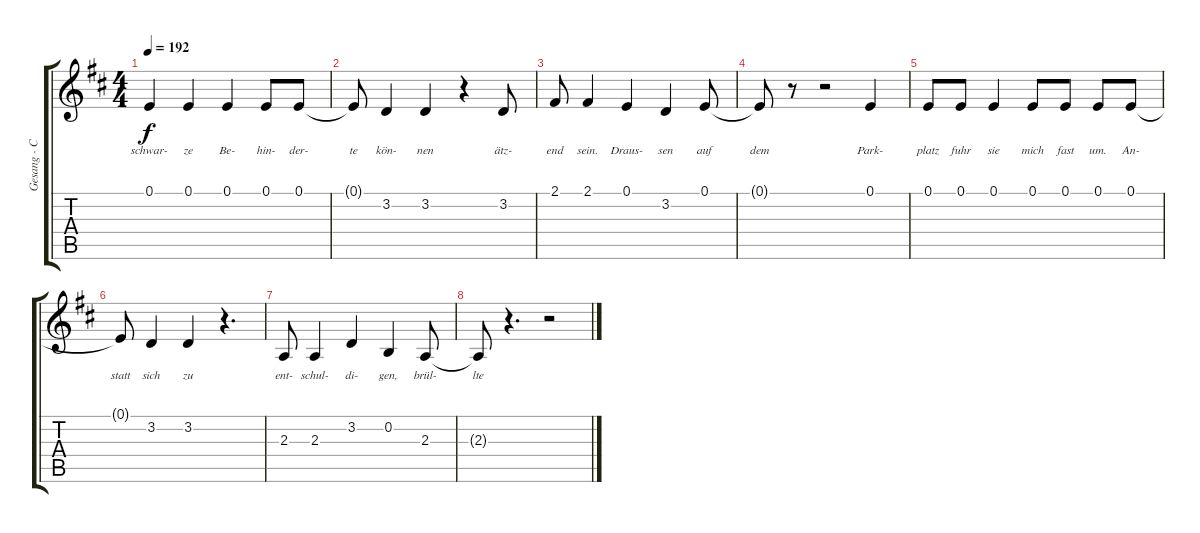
\track ("Gesang - Campino" "Gesang - C") {instrument oboe}
\staff {score tabs}
\tuning (E4 B3 G3 D3 A2 E2) {hide}
\ts (4 4)
\tempo 192
\clef g2
\ks d
0.1.4{lyrics (0 "schwar-") lyrics (1 "") lyrics (2 "") lyrics (3 "") lyrics (4 "") dy f} 0.1.4{lyrics (0 "ze") lyrics (1 "") lyrics (2 "") lyrics (3 "") lyrics (4 "")} 0.1.4{lyrics (0 "Be-") lyrics (1 "") lyrics (2 "") lyrics (3 "") lyrics (4 "")} 0.1.8{lyrics (0 "hin-") lyrics (1 "") lyrics (2 "") lyrics (3 "") lyrics (4 "")} 0.1.8{lyrics (0 "der-") lyrics (1 "") lyrics (2 "") lyrics (3 "") lyrics (4 "")} |
0.1{t}.8{lyrics (0 "te") lyrics (1 "") lyrics (2 "") lyrics (3 "") lyrics (4 "")} 3.2.4{lyrics (0 "kön-") lyrics (1 "") lyrics (2 "") lyrics (3 "") lyrics (4 "")} 3.2.4{lyrics (0 "nen") lyrics (1 "") lyrics (2 "") lyrics (3 "") lyrics (4 "")} r.4 3.2.8{lyrics (0 "ätz-") lyrics (1 "") lyrics (2 "") lyrics (3 "") lyrics (4 "")} |
2.1.8{lyrics (0 "end") lyrics (1 "") lyrics (2 "") lyrics (3 "") lyrics (4 "")} 2.1.4{lyrics (0 "sein.") lyrics (1 "") lyrics (2 "") lyrics (3 "") lyrics (4 "")} 0.1.4{lyrics (0 "Draus-") lyrics (1 "") lyrics (2 "") lyrics (3 "") lyrics (4 "")} 3.2.4{lyrics (0 "sen") lyrics (1 "") lyrics (2 "") lyrics (3 "") lyrics (4 "")} 0.1.8{lyrics (0 "auf") lyrics (1 "") lyrics (2 "") lyrics (3 "") lyrics (4 "")} |
0.1{t}.8{lyrics (0 "dem") lyrics (1 "") lyrics (2 "") lyrics (3 "") lyrics (4 "")} r.8 r.2 0.1.4{lyrics (0 "Park-") lyrics (1 "") lyrics (2 "") lyrics (3 "") lyrics (4 "")} |
0.1.8{lyrics (0 "platz") lyrics (1 "") lyrics (2 "") lyrics (3 "") lyrics (4 "")} 0.1.8{lyrics (0 "fuhr") lyrics (1 "") lyrics (2 "") lyrics (3 "") lyrics (4 "")} 0.1.4{lyrics (0 "sie") lyrics (1 "") lyrics (2 "") lyrics (3 "") lyrics (4 "")} 0.1.8{lyrics (0 "mich") lyrics (1 "") lyrics (2 "") lyrics (3 "") lyrics (4 "")} 0.1.8{lyrics (0 "fast") lyrics (1 "") lyrics (2 "") lyrics (3 "") lyrics (4 "")} 0.1.8{lyrics (0 "um.") lyrics (1 "") lyrics (2 "") lyrics (3 "") lyrics (4 "")} 0.1.8{lyrics (0 "An-") lyrics (1 "") lyrics (2 "") lyrics (3 "") lyrics (4 "")} |
0.1{t}.8{lyrics (0 "statt") lyrics (1 "") lyrics (2 "") lyrics (3 "") lyrics (4 "")} 3.2.4{lyrics (0 "sich") lyrics (1 "") lyrics (2 "") lyrics (3 "") lyrics (4 "")} 3.2.4{lyrics (0 "zu") lyrics (1 "") lyrics (2 "") lyrics (3 "") lyrics (4 "")} r.4{d} |
2.3.8{lyrics (0 "ent-") lyrics (1 "") lyrics (2 "") lyrics (3 "") lyrics (4 "")} 2.3.4{lyrics (0 "schul-") lyrics (1 "") lyrics (2 "") lyrics (3 "") lyrics (4 "")} 3.2.4{lyrics (0 "di-") lyrics (1 "") lyrics (2 "") lyrics (3 "") lyrics (4 "")} 0.2.4{lyrics (0 "gen,") lyrics (1 "") lyrics (2 "") lyrics (3 "") lyrics (4 "")} 2.3.8{lyrics (0 "brül-") lyrics (1 "") lyrics (2 "") lyrics (3 "") lyrics (4 "")} |
2.3{t}.8{lyrics (0 "lte") lyrics (1 "") lyrics (2 "") lyrics (3 "") lyrics (4 "")} r.4{d} r.2
